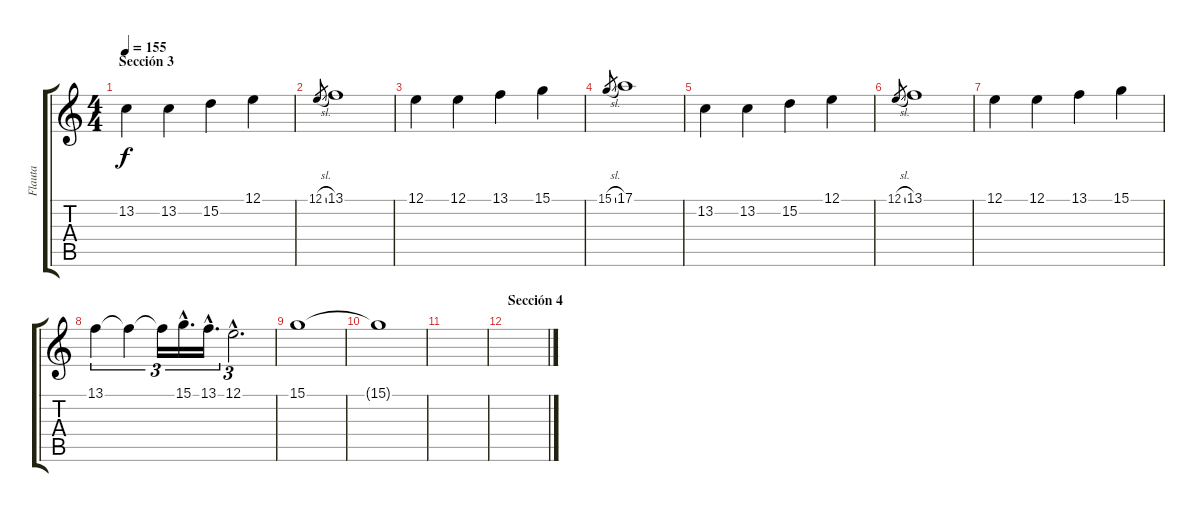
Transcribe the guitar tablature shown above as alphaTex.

\track ("Flauta" "Flauta") {instrument flute}
\staff {score tabs}
\tuning (E4 B3 G3 D3 A2 E2) {hide}
\ts (4 4)
\section ("" "Sección 3")
\tempo 155
\clef g2
\ks c
13.2.4{dy f} 13.2.4 15.2.4 12.1.4 |
12.1{sl}.8{gr} 13.1.1 |
12.1.4 12.1.4 13.1.4 15.1.4 |
15.1{sl}.8{gr} 17.1.1 |
13.2.4 13.2.4 15.2.4 12.1.4 |
12.1{sl}.8{gr} 13.1.1 |
12.1.4 12.1.4 13.1.4 15.1.4 |
13.1.4{tu (3 2)} 13.1{t}.4{tu (3 2)} 13.1{t}.16{tu (3 2)} 15.1{hac}.16{d tu (3 2)} 13.1{hac}.16{d tu (3 2)} 12.1{hac}.2{d tu (3 2)} |
15.1.1 |
15.1{t}.1 |
|
\section ("" "Sección 4")
